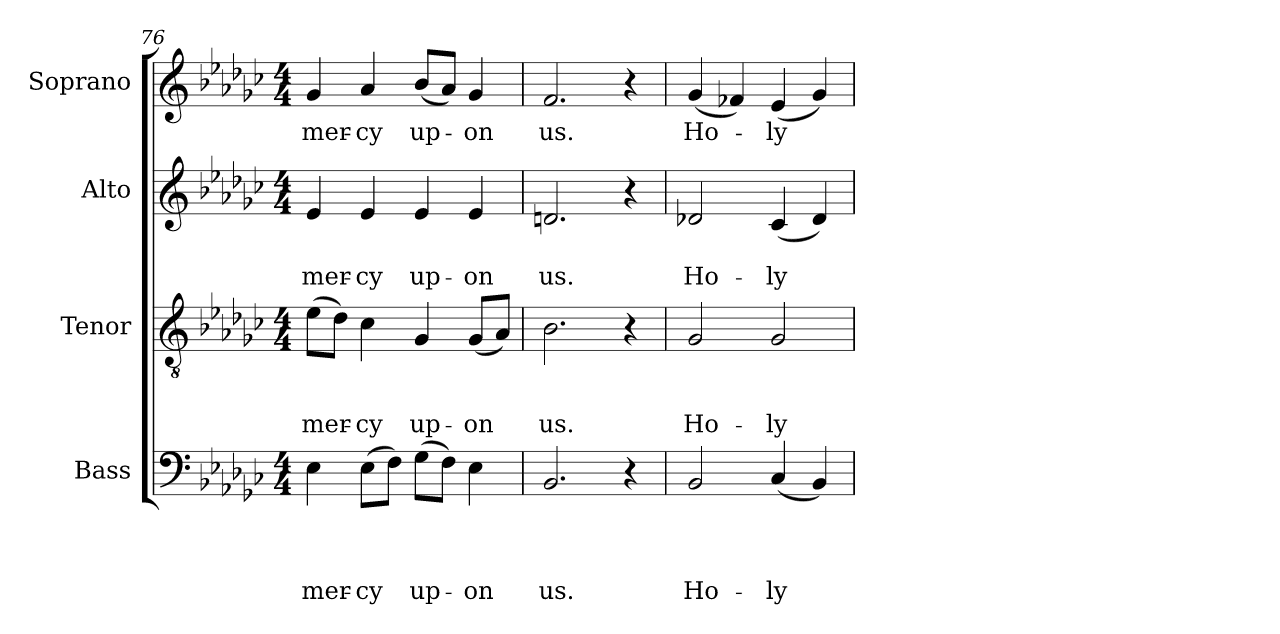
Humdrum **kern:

**kern	**text	**text	**text	**text	**kern	**text	**text	**text	**kern	**text	**text	**kern	**text
*part4	*part4	*part4	*part4	*part4	*part3	*part3	*part3	*part3	*part2	*part2	*part2	*part1	*part1
*staff4	*staff4	*staff4	*staff4	*staff4	*staff3	*staff3	*staff3	*staff3	*staff2	*staff2	*staff2	*staff1	*staff1
*I"Bass	*	*	*	*	*I"Tenor	*	*	*	*I"Alto	*	*	*I"Soprano	*
*clefF4	*	*	*	*	*clefGv2	*	*	*	*clefG2	*	*	*clefG2	*
*k[b-e-a-d-g-c-]	*	*	*	*	*k[b-e-a-d-g-c-]	*	*	*	*k[b-e-a-d-g-c-]	*	*	*k[b-e-a-d-g-c-]	*
*G-:	*	*	*	*	*G-:	*	*	*	*G-:	*	*	*G-:	*
*M4/4	*	*	*	*	*M4/4	*	*	*	*M4/4	*	*	*M4/4	*
=76	=76	=76	=76	=76	=76	=76	=76	=76	=76	=76	=76	=76	=76
!	!	!	!	!LO:LY:b	!	!	!	!LO:LY:b	!	!	!LO:LY:b	!	!LO:LY:b
4E-\	.	.	.	mer-	(>8e-\L	.	.	mer-	4e-/	.	mer-	4g-/	mer-
.	.	.	.	.	8d-\J)	.	.	.	.	.	.	.	.
!	!	!	!	!LO:LY:b	!	!	!	!LO:LY:b	!	!	!LO:LY:b	!	!LO:LY:b
(>8E-\L	.	.	.	-cy	4c-\	.	.	-cy	4e-/	.	-cy	4a-/	-cy
8F\J)	.	.	.	.	.	.	.	.	.	.	.	.	.
!	!	!	!	!LO:LY:b	!	!	!	!LO:LY:b	!	!	!LO:LY:b	!	!LO:LY:b
(>8G-\L	.	.	.	up-	4G-/	.	.	up-	4e-/	.	up-	(<8b-/L	up-
8F\J)	.	.	.	.	.	.	.	.	.	.	.	8a-/J)	.
!	!	!	!	!LO:LY:b	!	!	!	!LO:LY:b	!	!	!LO:LY:b	!	!LO:LY:b
4E-\	.	.	.	-on	(<8G-/L	.	.	-on	4e-/	.	-on	4g-/	-on
.	.	.	.	.	8A-/J)	.	.	.	.	.	.	.	.
=77	=77	=77	=77	=77	=77	=77	=77	=77	=77	=77	=77	=77	=77
!	!	!	!	!LO:LY:b	!	!	!	!LO:LY:b	!	!	!LO:LY:b	!	!LO:LY:b
2.BB-/	.	.	.	us.	2.B-\	.	.	us.	2.dn/	.	us.	2.f/	us.
4r	.	.	.	.	4r	.	.	.	4r	.	.	4r	.
!!LO:LB:g=z
=78	=78	=78	=78	=78	=78	=78	=78	=78	=78	=78	=78	=78	=78
!	!	!	!	!LO:LY:b	!	!	!	!LO:LY:b	!	!	!LO:LY:b	!	!LO:LY:b
2BB-/	.	.	.	Ho-	2G-/	.	.	Ho-	2d-X/	.	Ho-	(<4g-/	Ho-
.	.	.	.	.	.	.	.	.	.	.	.	4f-X/)	.
!	!	!	!	!LO:LY:b	!	!	!	!LO:LY:b	!	!	!LO:LY:b	!	!LO:LY:b
(<4C-/	.	.	.	-ly	2G-/	.	.	-ly	(<4c-/	.	-ly	(<4e-/	-ly
4BB-/)	.	.	.	.	.	.	.	.	4d-/)	.	.	4g-/)	.
=	=	=	=	=	=	=	=	=	=	=	=	=	=
*-	*-	*-	*-	*-	*-	*-	*-	*-	*-	*-	*-	*-	*-
